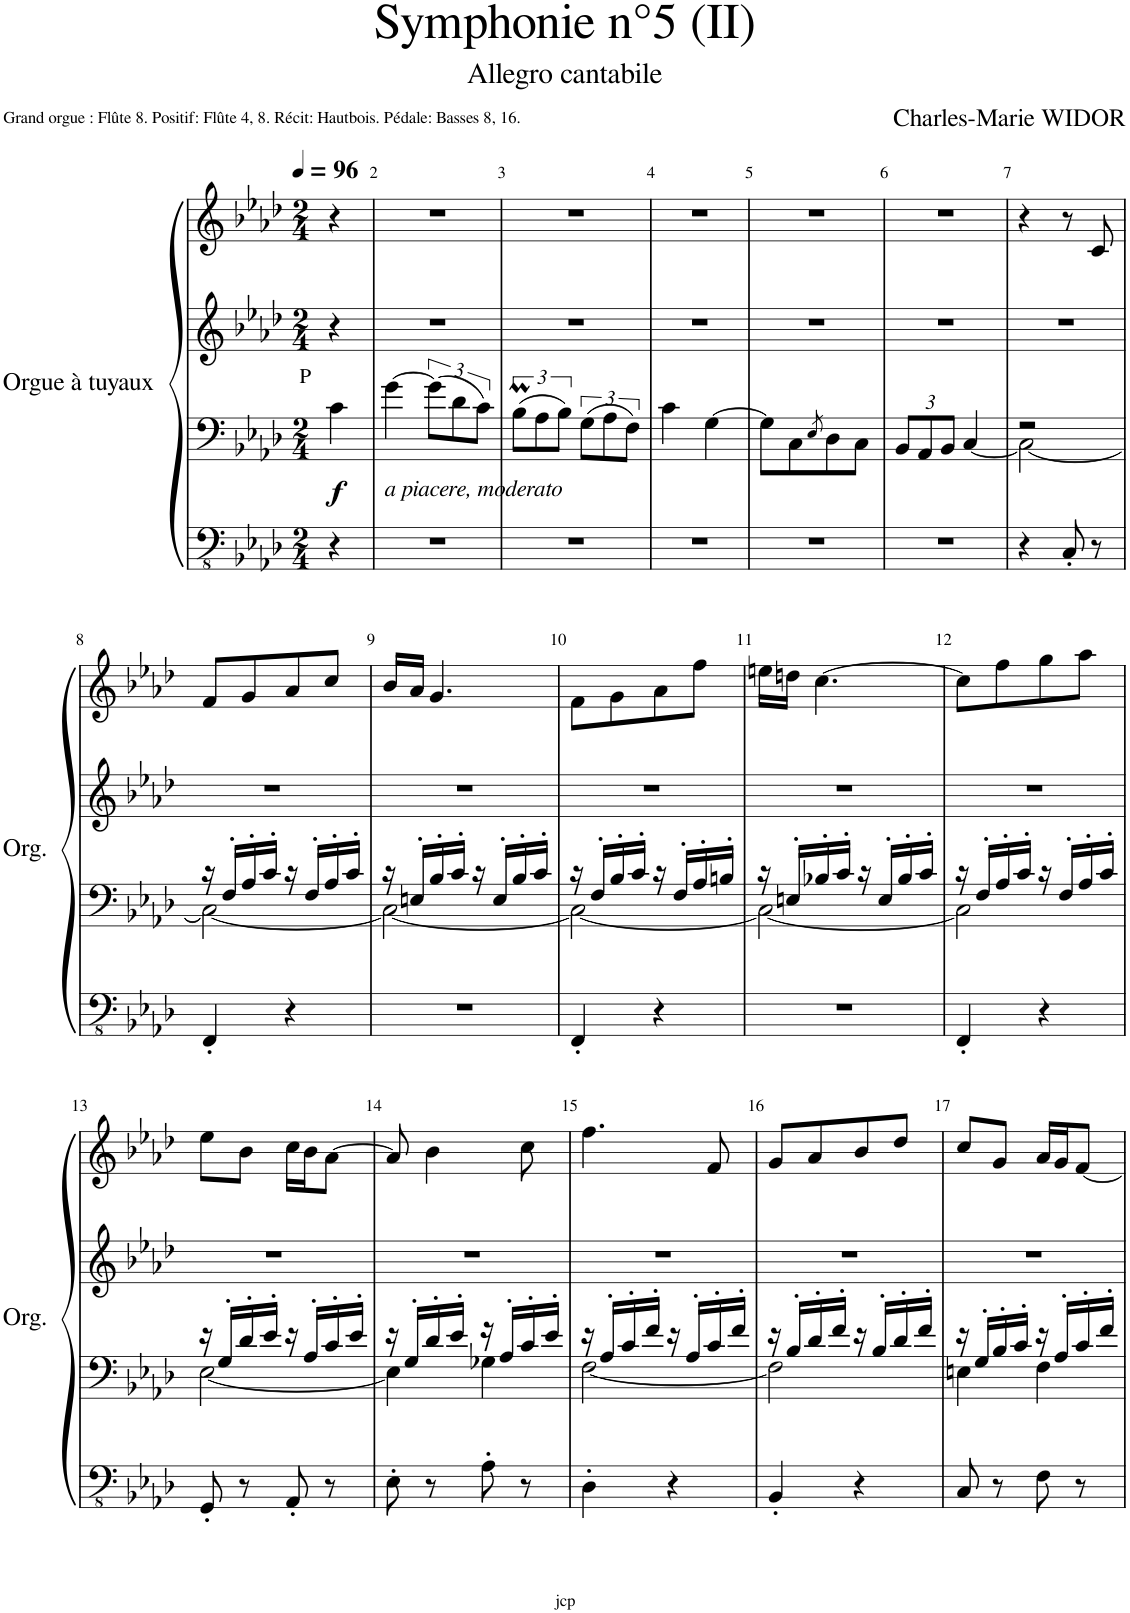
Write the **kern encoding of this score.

**kern	**kern	**kern	**kern	**dynam
*part1	*part1	*part1	*part1	*part1
*staff4	*staff3	*staff2	*staff1	*staff1/2/3/4
*I"Orgue à tuyaux	*	*	*	*
*I'Org.	*	*	*	*
*clefFv4	*clefF4	*clefG2	*clefG2	*
*k[b-e-a-d-]	*k[b-e-a-d-]	*k[b-e-a-d-]	*k[b-e-a-d-]	*
*M2/4	*M2/4	*M2/4	*M2/4	*
*MM96	*MM96	*MM96	*MM96	*
=1	=1	=1	=1	=1
!	!LO:TX:a:t=P	!	!	!
!	!	!	!	!LO:DY:b=3
4r	4c\	4r	4r	f
=2	=2	=2	=2	=2
!	!LO:TX:b:i:t=a piacere, moderato	!	!	!
2r	[4g\	2r	2r	.
.	12g\L]	.	.	.
.	12d-\	.	.	.
.	12c\J	.	.	.
=3	=3	=3	=3	=3
2r	12B-M\L	2r	2r	.
.	12A-\	.	.	.
.	12B-\J	.	.	.
.	12G\L	.	.	.
.	12A-\	.	.	.
.	12F\J	.	.	.
=4	=4	=4	=4	=4
2r	4c\	2r	2r	.
.	[4G\	.	.	.
=5	=5	=5	=5	=5
2r	8G\L]	2r	2r	.
.	8C\	.	.	.
.	8qE-/	.	.	.
.	8D-\	.	.	.
.	8C\J	.	.	.
=6	=6	=6	=6	=6
*	*Xbrackettup	*	*	*
2r	12BB-/L	2r	2r	.
.	12AA-/	.	.	.
.	12BB-/J	.	.	.
.	[<4C/	.	.	.
=7	=7	=7	=7	=7
*	*^	*	*	*
4r	2C\_	2r	2r	4r	.
8CC'/	.	.	.	8r	.
8r	.	.	.	8c/	.
!!LO:LB:g=z
=8	=8	=8	=8	=8	=8
4FFF'/	2C\_	16r	2r	8f/L	.
.	.	16F'/LL	.	.	.
.	.	16A-'/	.	8g/	.
.	.	16c'/JJ	.	.	.
4r	.	16r	.	8a-/	.
.	.	16F'/LL	.	.	.
.	.	16A-'/	.	8cc/J	.
.	.	16c'/JJ	.	.	.
=9	=9	=9	=9	=9	=9
2r	2C\_	16r	2r	16b-/LL	.
.	.	16En'/LL	.	16a-/JJ	.
.	.	16B-'/	.	4.g/	.
.	.	16c'/JJ	.	.	.
.	.	16r	.	.	.
.	.	16E'/LL	.	.	.
.	.	16B-'/	.	.	.
.	.	16c'/JJ	.	.	.
=10	=10	=10	=10	=10	=10
4FFF'/	2C\_	16r	2r	8f\L	.
.	.	16F'/LL	.	.	.
.	.	16B-'/	.	8g\	.
.	.	16c'/JJ	.	.	.
4r	.	16r	.	8a-\	.
.	.	16F'/LL	.	.	.
.	.	16A-'/	.	8ff\J	.
.	.	16Bn'/JJ	.	.	.
=11	=11	=11	=11	=11	=11
2r	2C\_	16r	2r	16een\LL	.
.	.	16En'/LL	.	16ddn\JJ	.
.	.	16B-X'/	.	[4.cc\	.
.	.	16c'/JJ	.	.	.
.	.	16r	.	.	.
.	.	16E'/LL	.	.	.
.	.	16B-'/	.	.	.
.	.	16c'/JJ	.	.	.
=12	=12	=12	=12	=12	=12
4FFF'/	2C\]	16r	2r	8cc\L]	.
.	.	16F'/LL	.	.	.
.	.	16A-'/	.	8ff\	.
.	.	16c'/JJ	.	.	.
4r	.	16r	.	8gg\	.
.	.	16F'/LL	.	.	.
.	.	16A-'/	.	8aa-\J	.
.	.	16c'/JJ	.	.	.
!!LO:LB:g=z
=13	=13	=13	=13	=13	=13
8GGG'/	[2E-\	16r	2r	8ee-\L	.
.	.	16G'/LL	.	.	.
8r	.	16d-'/	.	8b-\J	.
.	.	16e-'/JJ	.	.	.
8AAA-'/	.	16r	.	16cc\LL	.
.	.	16A-'/LL	.	16b-\J	.
8r	.	16c'/	.	[8a-\J	.
.	.	16e-'/JJ	.	.	.
=14	=14	=14	=14	=14	=14
8EE-'\	4E-\]	16r	2r	8a-/]	.
.	.	16G'/LL	.	.	.
8r	.	16d-'/	.	4b-\	.
.	.	16e-'/JJ	.	.	.
8AA-'\	4G-X\	16r	.	.	.
.	.	16A-'/LL	.	.	.
8r	.	16c'/	.	8cc\	.
.	.	16e-'/JJ	.	.	.
=15	=15	=15	=15	=15	=15
4DD-'\	[2F\	16r	2r	4.ff\	.
.	.	16A-'/LL	.	.	.
.	.	16c'/	.	.	.
.	.	16f'/JJ	.	.	.
4r	.	16r	.	.	.
.	.	16A-'/LL	.	.	.
.	.	16c'/	.	8f/	.
.	.	16f'/JJ	.	.	.
=16	=16	=16	=16	=16	=16
4BBB-'/	2F\]	16r	2r	8g/L	.
.	.	16B-'/LL	.	.	.
.	.	16d-'/	.	8a-/	.
.	.	16f'/JJ	.	.	.
4r	.	16r	.	8b-/	.
.	.	16B-'/LL	.	.	.
.	.	16d-'/	.	8dd-/J	.
.	.	16f'/JJ	.	.	.
=17	=17	=17	=17	=17	=17
8CC/	4En\	16r	2r	8cc/L	.
.	.	16G'/LL	.	.	.
8r	.	16B-'/	.	8g/J	.
.	.	16c'/JJ	.	.	.
8FF\	4F\	16r	.	16a-/LL	.
.	.	16A-'/LL	.	16g/J	.
8r	.	16c'/	.	[8f/J	.
.	.	16f'/JJ	.	.	.
*	*v	*v	*	*	*
=	=	=	=	=
*-	*-	*-	*-	*-
